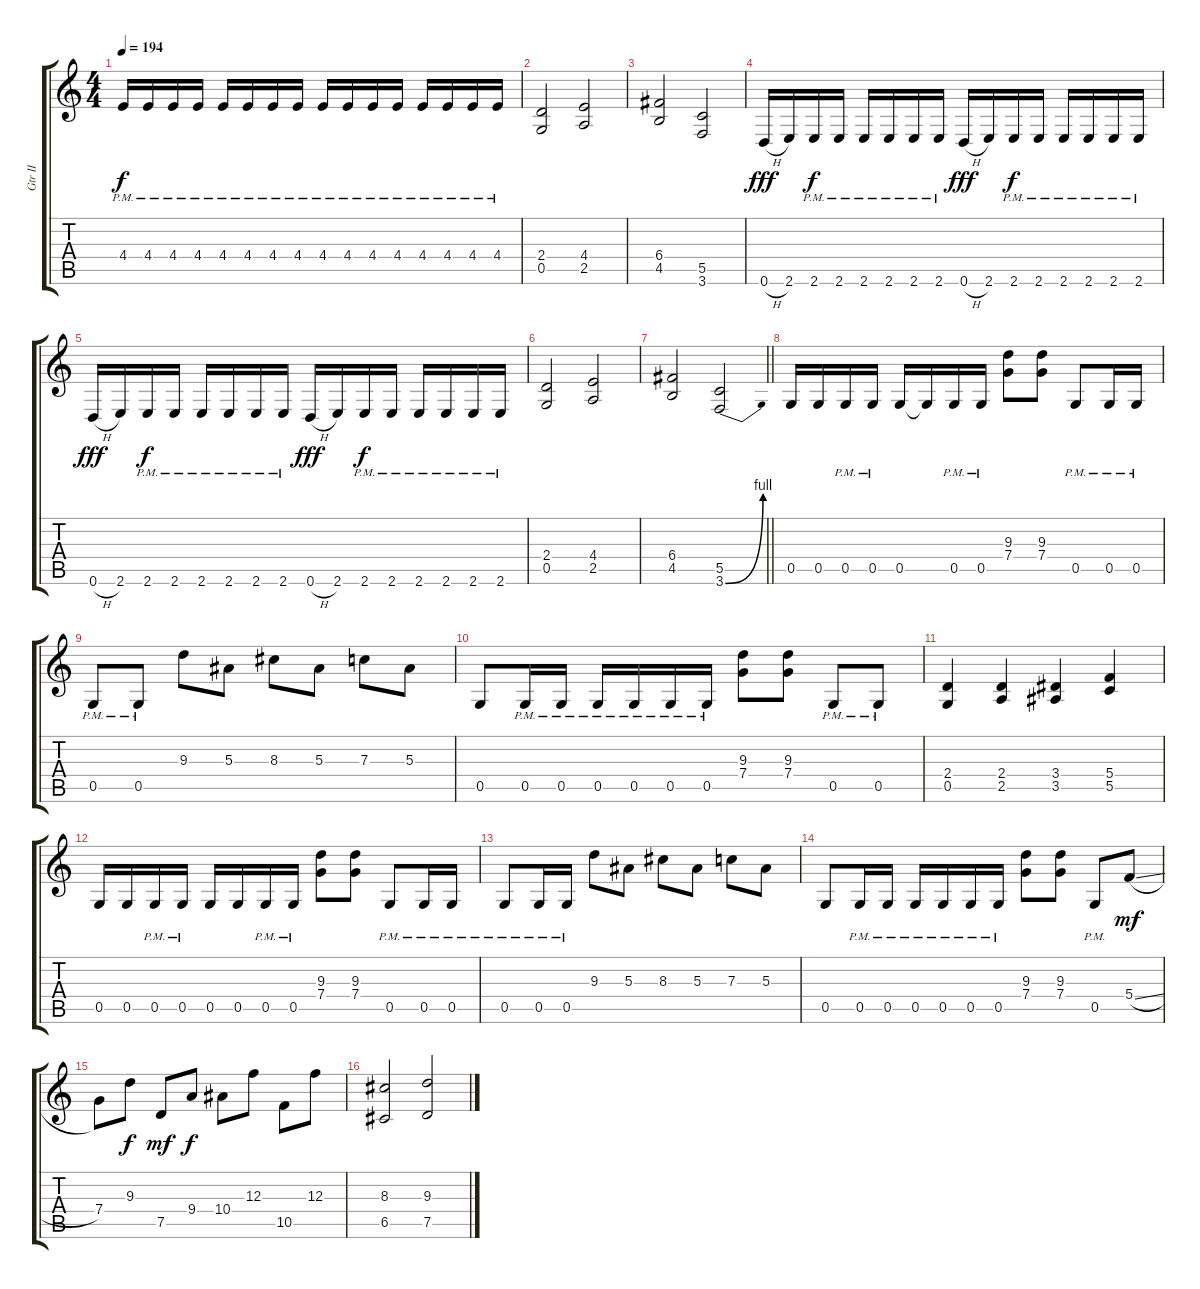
\track ("Gtr II" "Gtr II") {instrument overdrivenguitar}
\staff {score tabs}
\tuning (D4 A3 F3 C3 G2 D2) {hide}
\ts (4 4)
\tempo 194
\clef g2
\ks c
4.4{pm}.16{dy f} 4.4{pm}.16 4.4{pm}.16 4.4{pm}.16 4.4{pm}.16 4.4{pm}.16 4.4{pm}.16 4.4{pm}.16 4.4{pm}.16 4.4{pm}.16 4.4{pm}.16 4.4{pm}.16 4.4{pm}.16 4.4{pm}.16 4.4{pm}.16 4.4{pm}.16 |
(2.4 0.5).2 (4.4 2.5).2 |
(6.4 4.5).2 (5.5 3.6).2 |
0.6{h}.16{dy fff} 2.6.16 2.6{pm}.16{dy f} 2.6{pm}.16 2.6{pm}.16 2.6{pm}.16 2.6{pm}.16 2.6{pm}.16 0.6{h}.16{dy fff} 2.6.16 2.6{pm}.16{dy f} 2.6{pm}.16 2.6{pm}.16 2.6{pm}.16 2.6{pm}.16 2.6{pm}.16 |
0.6{h}.16{dy fff} 2.6.16 2.6{pm}.16{dy f} 2.6{pm}.16 2.6{pm}.16 2.6{pm}.16 2.6{pm}.16 2.6{pm}.16 0.6{h}.16{dy fff} 2.6.16 2.6{pm}.16{dy f} 2.6{pm}.16 2.6{pm}.16 2.6{pm}.16 2.6{pm}.16 2.6{pm}.16 |
(2.4 0.5).2 (4.4 2.5).2 |
\barLineRight lightlight
(6.4 4.5).2 (5.5 3.6{be (bend 0 0 60 4)}).2 |
0.5.16 0.5.16 0.5{pm}.16 0.5{pm}.16 0.5.16 0.5{t}.16 0.5{pm}.16 0.5{pm}.16 (9.3 7.4).8 (9.3 7.4).8 0.5{pm}.8 0.5{pm}.16 0.5{pm}.16 |
0.5{pm}.8 0.5{pm}.8 9.3.8 5.3.8 8.3.8 5.3.8 7.3.8 5.3.8 |
0.5.8 0.5{pm}.16 0.5{pm}.16 0.5{pm}.16 0.5{pm}.16 0.5{pm}.16 0.5{pm}.16 (9.3 7.4).8 (9.3 7.4).8 0.5{pm}.8 0.5{pm}.8 |
(2.4 0.5).4 (2.4 2.5).4 (3.4 3.5).4 (5.4 5.5).4 |
0.5.16 0.5.16 0.5{pm}.16 0.5{pm}.16 0.5.16 0.5.16 0.5{pm}.16 0.5{pm}.16 (9.3 7.4).8 (9.3 7.4).8 0.5{pm}.8 0.5{pm}.16 0.5{pm}.16 |
0.5{pm}.8 0.5{pm}.16 0.5{pm}.16 9.3.8 5.3.8 8.3.8 5.3.8 7.3.8 5.3.8 |
0.5.8 0.5{pm}.16 0.5{pm}.16 0.5{pm}.16 0.5{pm}.16 0.5{pm}.16 0.5{pm}.16 (9.3 7.4).8 (9.3 7.4).8 0.5{pm}.8 5.4{sl}.8{dy mf} |
7.4.8 9.3.8{dy f} 7.5.8{dy mf} 9.4.8{dy f} 10.4.8 12.3.8 10.5.8 12.3.8 |
(8.3 6.5).2 (9.3 7.5).2
